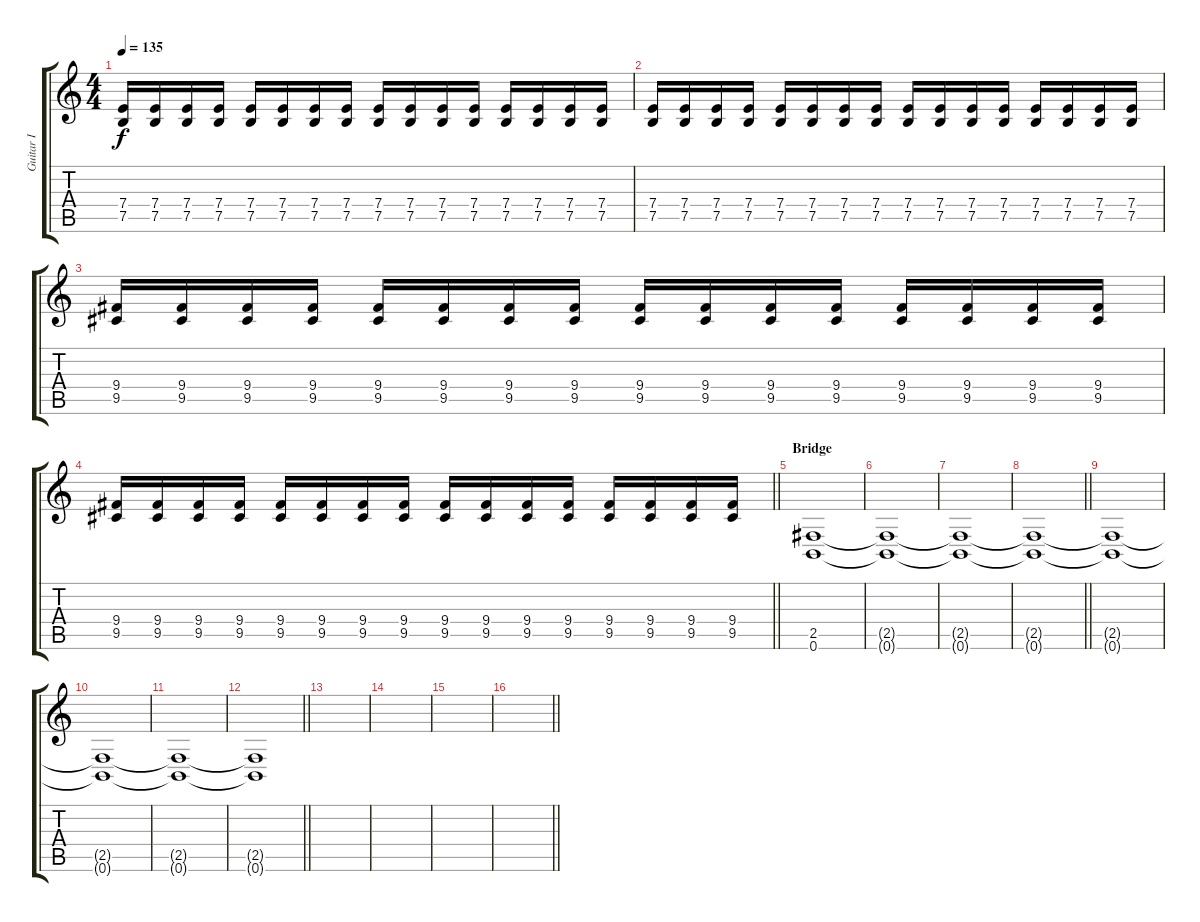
\track ("Guitar I" "Guitar I") {instrument distortionguitar}
\staff {score tabs}
\tuning (B3 Gb3 D3 A2 E2 B1) {hide}
\ts (4 4)
\section ("" "")
\tempo 135
\clef g2
\ks c
(7.4 7.5).16{dy f} (7.4 7.5).16 (7.4 7.5).16 (7.4 7.5).16 (7.4 7.5).16 (7.4 7.5).16 (7.4 7.5).16 (7.4 7.5).16 (7.4 7.5).16 (7.4 7.5).16 (7.4 7.5).16 (7.4 7.5).16 (7.4 7.5).16 (7.4 7.5).16 (7.4 7.5).16 (7.4 7.5).16 |
(7.4 7.5).16 (7.4 7.5).16 (7.4 7.5).16 (7.4 7.5).16 (7.4 7.5).16 (7.4 7.5).16 (7.4 7.5).16 (7.4 7.5).16 (7.4 7.5).16 (7.4 7.5).16 (7.4 7.5).16 (7.4 7.5).16 (7.4 7.5).16 (7.4 7.5).16 (7.4 7.5).16 (7.4 7.5).16 |
(9.4 9.5).16 (9.4 9.5).16 (9.4 9.5).16 (9.4 9.5).16 (9.4 9.5).16 (9.4 9.5).16 (9.4 9.5).16 (9.4 9.5).16 (9.4 9.5).16 (9.4 9.5).16 (9.4 9.5).16 (9.4 9.5).16 (9.4 9.5).16 (9.4 9.5).16 (9.4 9.5).16 (9.4 9.5).16 |
\barLineRight lightlight
(9.4 9.5).16 (9.4 9.5).16 (9.4 9.5).16 (9.4 9.5).16 (9.4 9.5).16 (9.4 9.5).16 (9.4 9.5).16 (9.4 9.5).16 (9.4 9.5).16 (9.4 9.5).16 (9.4 9.5).16 (9.4 9.5).16 (9.4 9.5).16 (9.4 9.5).16 (9.4 9.5).16 (9.4 9.5).16 |
\section ("" "Bridge")
(2.5 0.6).1 |
(2.5{t} 0.6{t}).1{volume 7} |
(2.5{t} 0.6{t}).1 |
\barLineRight lightlight
(2.5{t} 0.6{t}).1 |
\section ("" "")
(2.5{t} 0.6{t}).1 |
(2.5{t} 0.6{t}).1{volume 0} |
(2.5{t} 0.6{t}).1 |
\barLineRight lightlight
(2.5{t} 0.6{t}).1 |
\section ("" "")
|
|
|
\barLineRight lightlight
